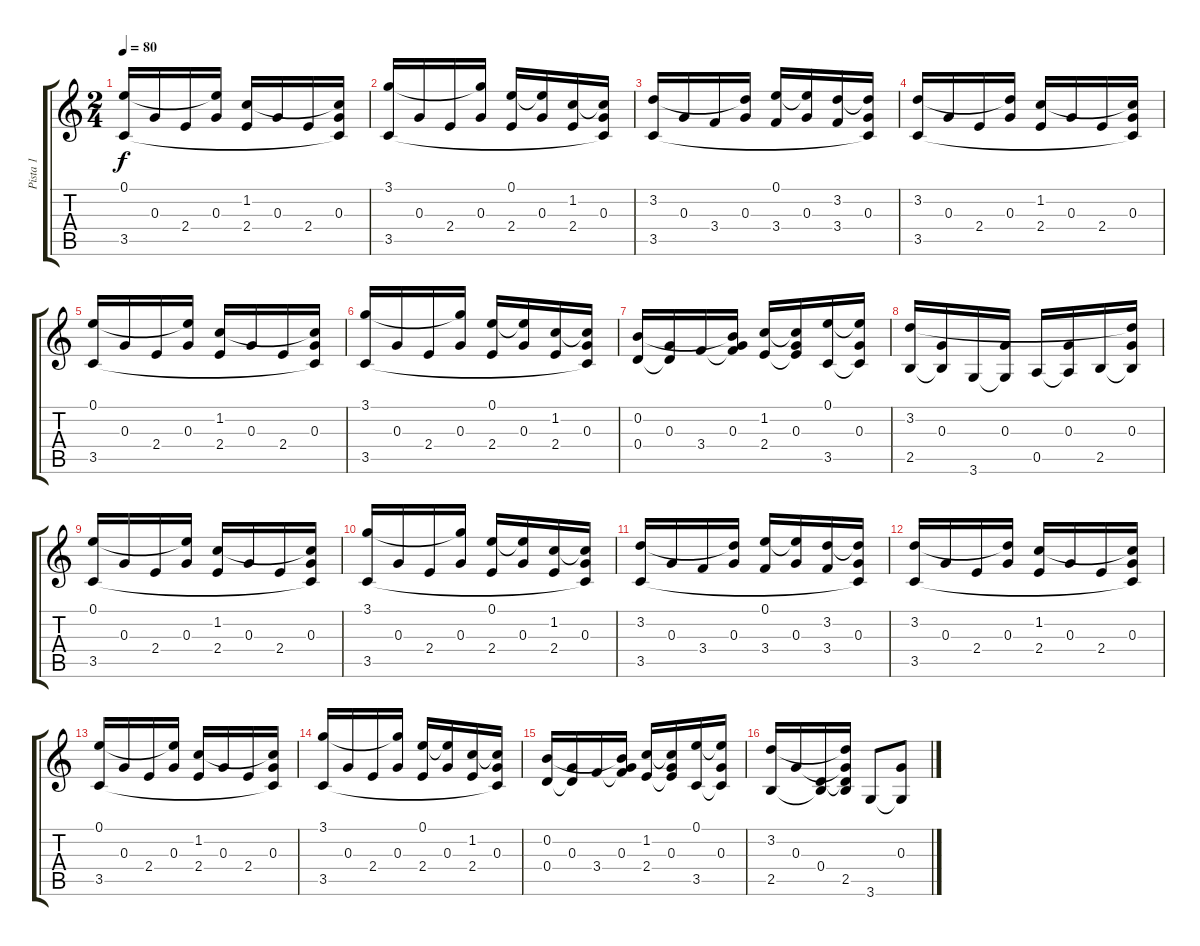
\track ("Pista 1" "Pista 1") {instrument acousticguitarsteel}
\staff {score tabs}
\tuning (E4 B3 G3 D3 A2 E2) {hide}
\ts (2 4)
\tempo 80
\clef g2
\ks c
(0.1 3.5).16{dy f instrument acousticguitarsteel} 0.3.16 2.4.16 (0.1{t} 0.3).16 (1.2 2.4).16 0.3.16 2.4.16 (1.2{t} 0.3 3.5{t}).16 |
(3.1 3.5).16 0.3.16 2.4.16 (3.1{t} 0.3).16 (0.1 2.4).16 (0.1{t} 0.3).16 (1.2 2.4).16 (1.2{t} 0.3 3.5{t}).16 |
(3.2 3.5).16 0.3.16 3.4.16 (3.2{t} 0.3).16 (0.1 3.4).16 (0.1{t} 0.3).16 (3.2 3.4).16 (3.2{t} 0.3 3.5{t}).16 |
(3.2 3.5).16 0.3.16 2.4.16 (3.2{t} 0.3).16 (1.2 2.4).16 0.3.16 2.4.16 (1.2{t} 0.3 3.5{t}).16 |
(0.1 3.5).16 0.3.16 2.4.16 (0.1{t} 0.3).16 (1.2 2.4).16 0.3.16 2.4.16 (1.2{t} 0.3 3.5{t}).16 |
(3.1 3.5).16 0.3.16 2.4.16 (3.1{t} 0.3).16 (0.1 2.4).16 (0.1{t} 0.3).16 (1.2 2.4).16 (1.2{t} 0.3 3.5{t}).16 |
(0.2 0.4).16 (0.3 0.4{t}).16 3.4.16 (0.2{t} 0.3 3.4{t}).16 (1.2 2.4).16 (1.2{t} 0.3 2.4{t}).16 (0.1 3.5).16 (0.1{t} 0.3 3.5{t}).16 |
(3.2 2.5).16 (0.3 2.5{t}).16 3.6.16 (0.3 3.6{t}).16 0.5.16 (0.3 0.5{t}).16 2.5.16 (3.2{t} 0.3 2.5{t}).16 |
(0.1 3.5).16 0.3.16 2.4.16 (0.1{t} 0.3).16 (1.2 2.4).16 0.3.16 2.4.16 (1.2{t} 0.3 3.5{t}).16 |
(3.1 3.5).16 0.3.16 2.4.16 (3.1{t} 0.3).16 (0.1 2.4).16 (0.1{t} 0.3).16 (1.2 2.4).16 (1.2{t} 0.3 3.5{t}).16 |
(3.2 3.5).16 0.3.16 3.4.16 (3.2{t} 0.3).16 (0.1 3.4).16 (0.1{t} 0.3).16 (3.2 3.4).16 (3.2{t} 0.3 3.5{t}).16 |
(3.2 3.5).16 0.3.16 2.4.16 (3.2{t} 0.3).16 (1.2 2.4).16 0.3.16 2.4.16 (1.2{t} 0.3 3.5{t}).16 |
(0.1 3.5).16 0.3.16 2.4.16 (0.1{t} 0.3).16 (1.2 2.4).16 0.3.16 2.4.16 (1.2{t} 0.3 3.5{t}).16 |
(3.1 3.5).16 0.3.16 2.4.16 (3.1{t} 0.3).16 (0.1 2.4).16 (0.1{t} 0.3).16 (1.2 2.4).16 (1.2{t} 0.3 3.5{t}).16 |
(0.2 0.4).16 (0.3 0.4{t}).16 3.4.16 (0.2{t} 0.3 3.4{t}).16 (1.2 2.4).16 (1.2{t} 0.3 2.4{t}).16 (0.1 3.5).16 (0.1{t} 0.3 3.5{t}).16 |
(3.2 2.5).16 0.3.16 (0.4 2.5{t}).16 (3.2{t} 0.3{t} 0.4{t} 2.5).16 3.6.8 (0.3 3.6{t}).8
